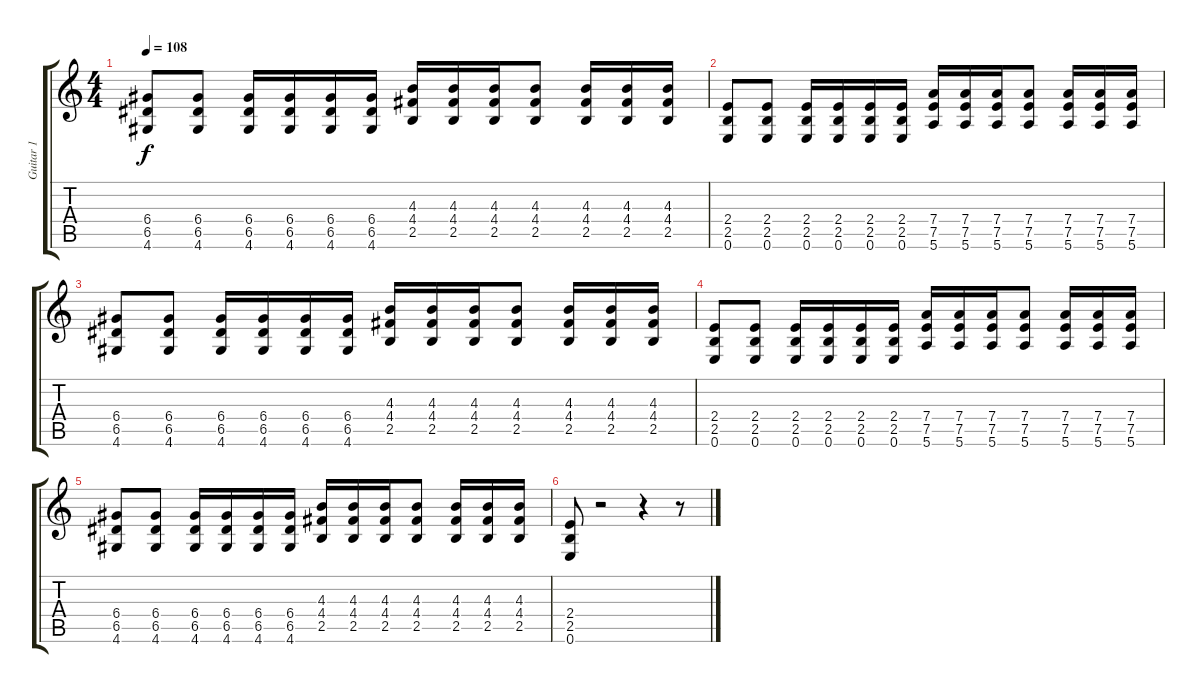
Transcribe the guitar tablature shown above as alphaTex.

\track ("Guitar 1" "Guitar 1") {instrument distortionguitar}
\staff {score tabs}
\tuning (E4 B3 G3 D3 A2 E2) {hide}
\ts (4 4)
\tempo 108
\clef g2
\ks c
(6.4 6.5 4.6).8{dy f} (6.4 6.5 4.6).8 (6.4 6.5 4.6).16 (6.4 6.5 4.6).16 (6.4 6.5 4.6).16 (6.4 6.5 4.6).16 (4.3 4.4 2.5).16 (4.3 4.4 2.5).16 (4.3 4.4 2.5).16 (4.3 4.4 2.5).8 (4.3 4.4 2.5).16 (4.3 4.4 2.5).16 (4.3 4.4 2.5).16 |
(2.4 2.5 0.6).8 (2.4 2.5 0.6).8 (2.4 2.5 0.6).16 (2.4 2.5 0.6).16 (2.4 2.5 0.6).16 (2.4 2.5 0.6).16 (7.4 7.5 5.6).16 (7.4 7.5 5.6).16 (7.4 7.5 5.6).16 (7.4 7.5 5.6).8 (7.4 7.5 5.6).16 (7.4 7.5 5.6).16 (7.4 7.5 5.6).16 |
(6.4 6.5 4.6).8 (6.4 6.5 4.6).8 (6.4 6.5 4.6).16 (6.4 6.5 4.6).16 (6.4 6.5 4.6).16 (6.4 6.5 4.6).16 (4.3 4.4 2.5).16 (4.3 4.4 2.5).16 (4.3 4.4 2.5).16 (4.3 4.4 2.5).8 (4.3 4.4 2.5).16 (4.3 4.4 2.5).16 (4.3 4.4 2.5).16 |
(2.4 2.5 0.6).8 (2.4 2.5 0.6).8 (2.4 2.5 0.6).16 (2.4 2.5 0.6).16 (2.4 2.5 0.6).16 (2.4 2.5 0.6).16 (7.4 7.5 5.6).16 (7.4 7.5 5.6).16 (7.4 7.5 5.6).16 (7.4 7.5 5.6).8 (7.4 7.5 5.6).16 (7.4 7.5 5.6).16 (7.4 7.5 5.6).16 |
(6.4 6.5 4.6).8 (6.4 6.5 4.6).8 (6.4 6.5 4.6).16 (6.4 6.5 4.6).16 (6.4 6.5 4.6).16 (6.4 6.5 4.6).16 (4.3 4.4 2.5).16 (4.3 4.4 2.5).16 (4.3 4.4 2.5).16 (4.3 4.4 2.5).8 (4.3 4.4 2.5).16 (4.3 4.4 2.5).16 (4.3 4.4 2.5).16 |
(2.4 2.5 0.6).8 r.2 r.4 r.8
